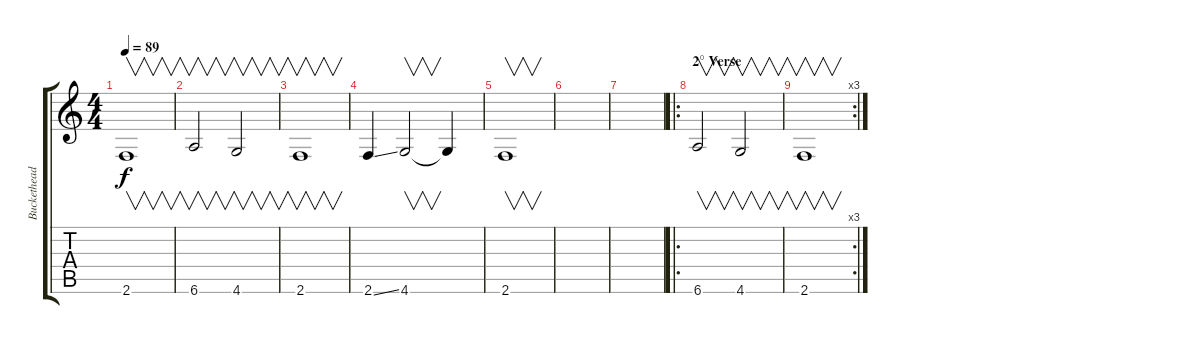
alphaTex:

\track ("Buckethead" "Buckethead") {instrument overdrivenguitar}
\staff {score tabs}
\tuning (Eb4 Bb3 Gb3 Db3 Ab2 Eb2) {hide}
\ts (4 4)
\tempo 89
\clef g2
\ks c
2.6.1{v dy f} |
6.6.2{v} 4.6.2{v} |
2.6.1{v} |
2.6{ss}.4 4.6.2{v} 4.6{t}.4 |
2.6.1{v} |
|
|
\ro
\section ("" "2° Verse")
6.6.2{v} 4.6.2{v} |
\rc 3
2.6.1{v}
